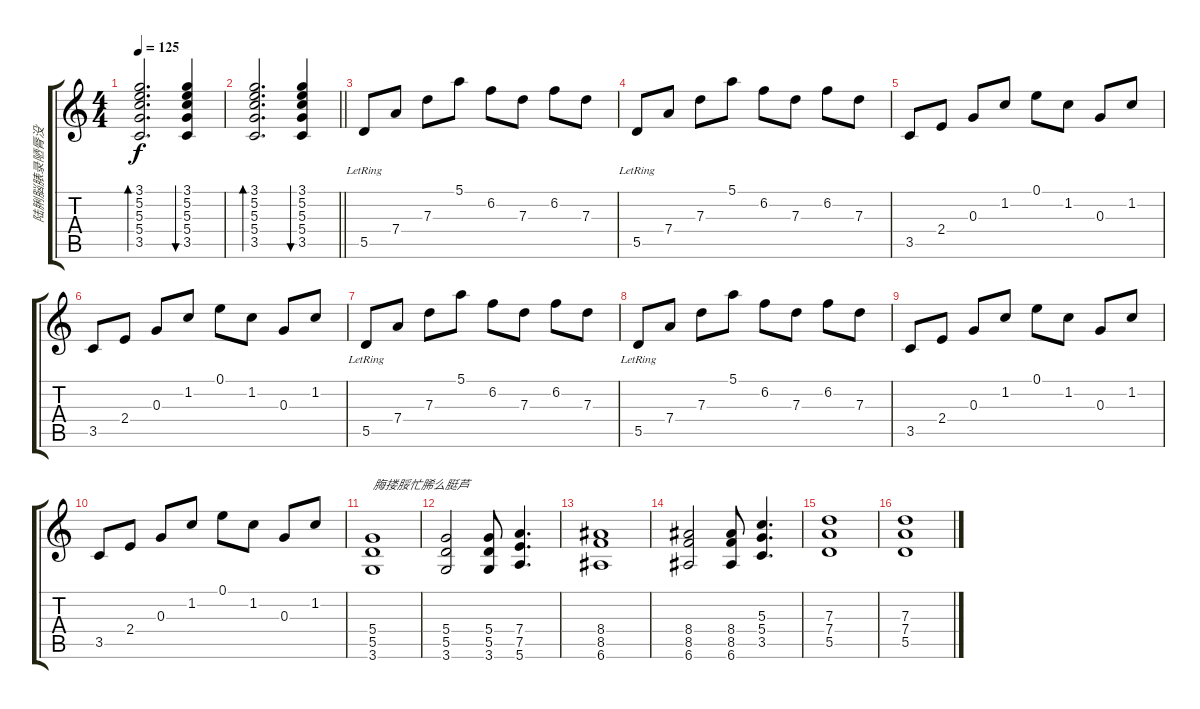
\track ("陆脷脳脿录陋脣没" "陆脷脳脿录陋脣没") {instrument acousticguitarnylon}
\staff {score tabs}
\tuning (E4 B3 G3 D3 A2 E2) {hide}
\ts (4 4)
\tempo 125
\clef g2
\ks c
(3.1 5.2 5.3 5.4 3.5).2{d bd 30 dy f} (3.1 5.2 5.3 5.4 3.5).4{bu 60} |
\barLineRight lightlight
(3.1 5.2 5.3 5.4 3.5).2{d bd 30} (3.1 5.2 5.3 5.4 3.5).4{bu 60} |
5.5{lr}.8 7.4.8 7.3.8 5.1.8 6.2.8 7.3.8 6.2.8 7.3.8 |
5.5{lr}.8 7.4.8 7.3.8 5.1.8 6.2.8 7.3.8 6.2.8 7.3.8 |
3.5.8 2.4.8 0.3.8 1.2.8 0.1.8 1.2.8 0.3.8 1.2.8 |
3.5.8 2.4.8 0.3.8 1.2.8 0.1.8 1.2.8 0.3.8 1.2.8 |
5.5{lr}.8 7.4.8 7.3.8 5.1.8 6.2.8 7.3.8 6.2.8 7.3.8 |
5.5{lr}.8 7.4.8 7.3.8 5.1.8 6.2.8 7.3.8 6.2.8 7.3.8 |
3.5.8 2.4.8 0.3.8 1.2.8 0.1.8 1.2.8 0.3.8 1.2.8 |
3.5.8 2.4.8 0.3.8 1.2.8 0.1.8 1.2.8 0.3.8 1.2.8 |
(5.4 5.5 3.6).1{txt "脢搂脮忙脪么脡芦" volume 9} |
(5.4 5.5 3.6).2 (5.4 5.5 3.6).8 (7.4 7.5 5.6).4{d} |
(8.4 8.5 6.6).1 |
(8.4 8.5 6.6).2 (8.4 8.5 6.6).8 (5.3 5.4 3.5).4{d} |
(7.3 7.4 5.5).1 |
(7.3 7.4 5.5).1
